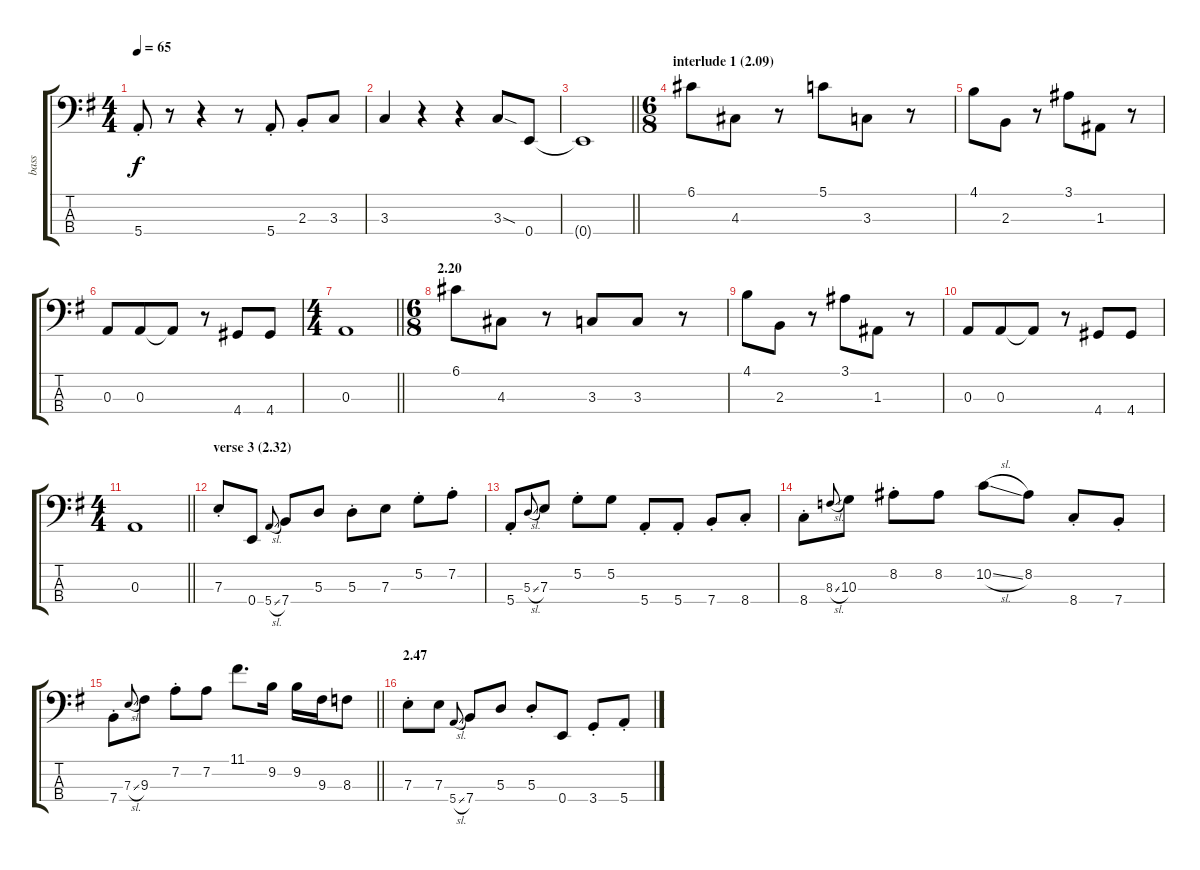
\track ("bass" "bass") {instrument electricbasspick}
\staff {score tabs}
\tuning (G2 D2 A1 E1) {hide}
\ts (4 4)
\tempo 65
\clef f4
\ks g
5.4{st}.8{dy f} r.8 r.4 r.8 5.4{st}.8 2.3{st}.8 3.3.8 |
3.3.4 r.4 r.4 3.3{sod}.8 0.4.8 |
\barLineRight lightlight
0.4{t}.1 |
\ts (6 8)
\section ("" "interlude 1 (2.09)")
6.1.8 4.3.8 r.8 5.1.8 3.3.8 r.8 |
4.1.8 2.3.8 r.8 3.1.8 1.3.8 r.8 |
0.3.8 0.3.8 0.3{t}.8 r.8 4.4.8 4.4.8 |
\ts (4 4)
\barLineRight lightlight
0.3.1 |
\ts (6 8)
\section ("" "2.20")
6.1.8 4.3.8 r.8 3.3.8 3.3.8 r.8 |
4.1.8 2.3.8 r.8 3.1.8 1.3.8 r.8 |
0.3.8 0.3.8 0.3{t}.8 r.8 4.4.8 4.4.8 |
\ts (4 4)
\barLineRight lightlight
0.3.1 |
\section ("" "verse 3 (2.32)")
7.3{st}.8 0.4.8 5.4{sl}.8{gr onbeat} 7.4.8 5.3.8 5.3{st}.8 7.3.8 5.2{st}.8 7.2{st}.8 |
5.4{st}.8 5.3{sl}.8{gr onbeat} 7.3.8 5.2{st}.8 5.2.8 5.4{st}.8 5.4{st}.8 7.4{st}.8 8.4{st}.8 |
8.4{st}.8 8.3{sl}.8{gr onbeat} 10.3.8 8.2{st}.8 8.2.8 10.2{sl}.8 8.2.8 8.4{st}.8 7.4{st}.8 |
\barLineRight lightlight
7.4{st}.8 7.3{sl}.8{gr onbeat} 9.3.8 7.2{st}.8 7.2.8 11.1.8{d} 9.2.16 9.2.16 9.3.16 8.3.8 |
\section ("" "2.47")
7.3{st}.8 7.3.8 5.4{sl}.8{gr onbeat} 7.4.8 5.3.8 5.3{st}.8 0.4.8 3.4{st}.8 5.4{st}.8
